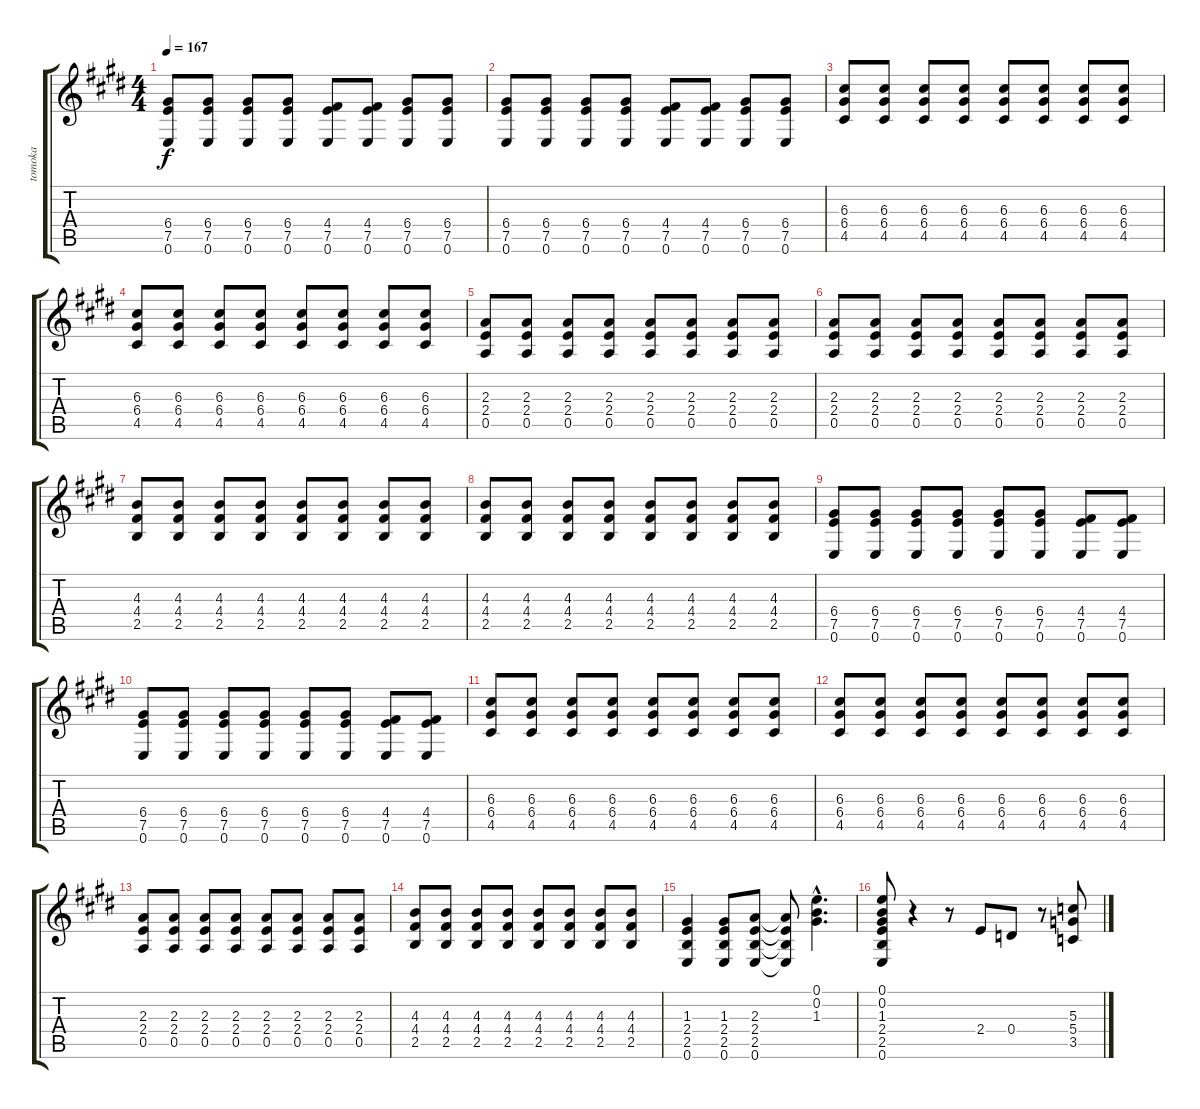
\track ("tomoka" "tomoka") {instrument distortionguitar}
\staff {score tabs}
\tuning (E4 B3 G3 D3 A2 E2) {hide}
\ts (4 4)
\tempo 167
\clef g2
\ks c#minor
(6.4 7.5 0.6).8{dy f} (6.4 7.5 0.6).8 (6.4 7.5 0.6).8 (6.4 7.5 0.6).8 (4.4 7.5 0.6).8 (4.4 7.5 0.6).8 (6.4 7.5 0.6).8 (6.4 7.5 0.6).8 |
(6.4 7.5 0.6).8 (6.4 7.5 0.6).8 (6.4 7.5 0.6).8 (6.4 7.5 0.6).8 (4.4 7.5 0.6).8 (4.4 7.5 0.6).8 (6.4 7.5 0.6).8 (6.4 7.5 0.6).8 |
(6.3 6.4 4.5).8 (6.3 6.4 4.5).8 (6.3 6.4 4.5).8 (6.3 6.4 4.5).8 (6.3 6.4 4.5).8 (6.3 6.4 4.5).8 (6.3 6.4 4.5).8 (6.3 6.4 4.5).8 |
(6.3 6.4 4.5).8 (6.3 6.4 4.5).8 (6.3 6.4 4.5).8 (6.3 6.4 4.5).8 (6.3 6.4 4.5).8 (6.3 6.4 4.5).8 (6.3 6.4 4.5).8 (6.3 6.4 4.5).8 |
(2.3 2.4 0.5).8 (2.3 2.4 0.5).8 (2.3 2.4 0.5).8 (2.3 2.4 0.5).8 (2.3 2.4 0.5).8 (2.3 2.4 0.5).8 (2.3 2.4 0.5).8 (2.3 2.4 0.5).8 |
(2.3 2.4 0.5).8 (2.3 2.4 0.5).8 (2.3 2.4 0.5).8 (2.3 2.4 0.5).8 (2.3 2.4 0.5).8 (2.3 2.4 0.5).8 (2.3 2.4 0.5).8 (2.3 2.4 0.5).8 |
(4.3 4.4 2.5).8 (4.3 4.4 2.5).8 (4.3 4.4 2.5).8 (4.3 4.4 2.5).8 (4.3 4.4 2.5).8 (4.3 4.4 2.5).8 (4.3 4.4 2.5).8 (4.3 4.4 2.5).8 |
(4.3 4.4 2.5).8 (4.3 4.4 2.5).8 (4.3 4.4 2.5).8 (4.3 4.4 2.5).8 (4.3 4.4 2.5).8 (4.3 4.4 2.5).8 (4.3 4.4 2.5).8 (4.3 4.4 2.5).8 |
(6.4 7.5 0.6).8 (6.4 7.5 0.6).8 (6.4 7.5 0.6).8 (6.4 7.5 0.6).8 (6.4 7.5 0.6).8 (6.4 7.5 0.6).8 (4.4 7.5 0.6).8 (4.4 7.5 0.6).8 |
(6.4 7.5 0.6).8 (6.4 7.5 0.6).8 (6.4 7.5 0.6).8 (6.4 7.5 0.6).8 (6.4 7.5 0.6).8 (6.4 7.5 0.6).8 (4.4 7.5 0.6).8 (4.4 7.5 0.6).8 |
(6.3 6.4 4.5).8 (6.3 6.4 4.5).8 (6.3 6.4 4.5).8 (6.3 6.4 4.5).8 (6.3 6.4 4.5).8 (6.3 6.4 4.5).8 (6.3 6.4 4.5).8 (6.3 6.4 4.5).8 |
(6.3 6.4 4.5).8 (6.3 6.4 4.5).8 (6.3 6.4 4.5).8 (6.3 6.4 4.5).8 (6.3 6.4 4.5).8 (6.3 6.4 4.5).8 (6.3 6.4 4.5).8 (6.3 6.4 4.5).8 |
(2.3 2.4 0.5).8 (2.3 2.4 0.5).8 (2.3 2.4 0.5).8 (2.3 2.4 0.5).8 (2.3 2.4 0.5).8 (2.3 2.4 0.5).8 (2.3 2.4 0.5).8 (2.3 2.4 0.5).8 |
(4.3 4.4 2.5).8 (4.3 4.4 2.5).8 (4.3 4.4 2.5).8 (4.3 4.4 2.5).8 (4.3 4.4 2.5).8 (4.3 4.4 2.5).8 (4.3 4.4 2.5).8 (4.3 4.4 2.5).8 |
(1.3 2.4 2.5 0.6).4 (1.3 2.4 2.5 0.6).8 (2.3 2.4 2.5 0.6).8 (2.3{t} 2.4{t} 2.5{t} 0.6{t}).8 (0.1{hac} 0.2{hac} 1.3{hac}).4{d} |
(0.1 0.2 1.3 2.4 2.5 0.6).8 r.4 r.8 2.4.8 0.4.8 r.8 (5.3 5.4 3.5).8
